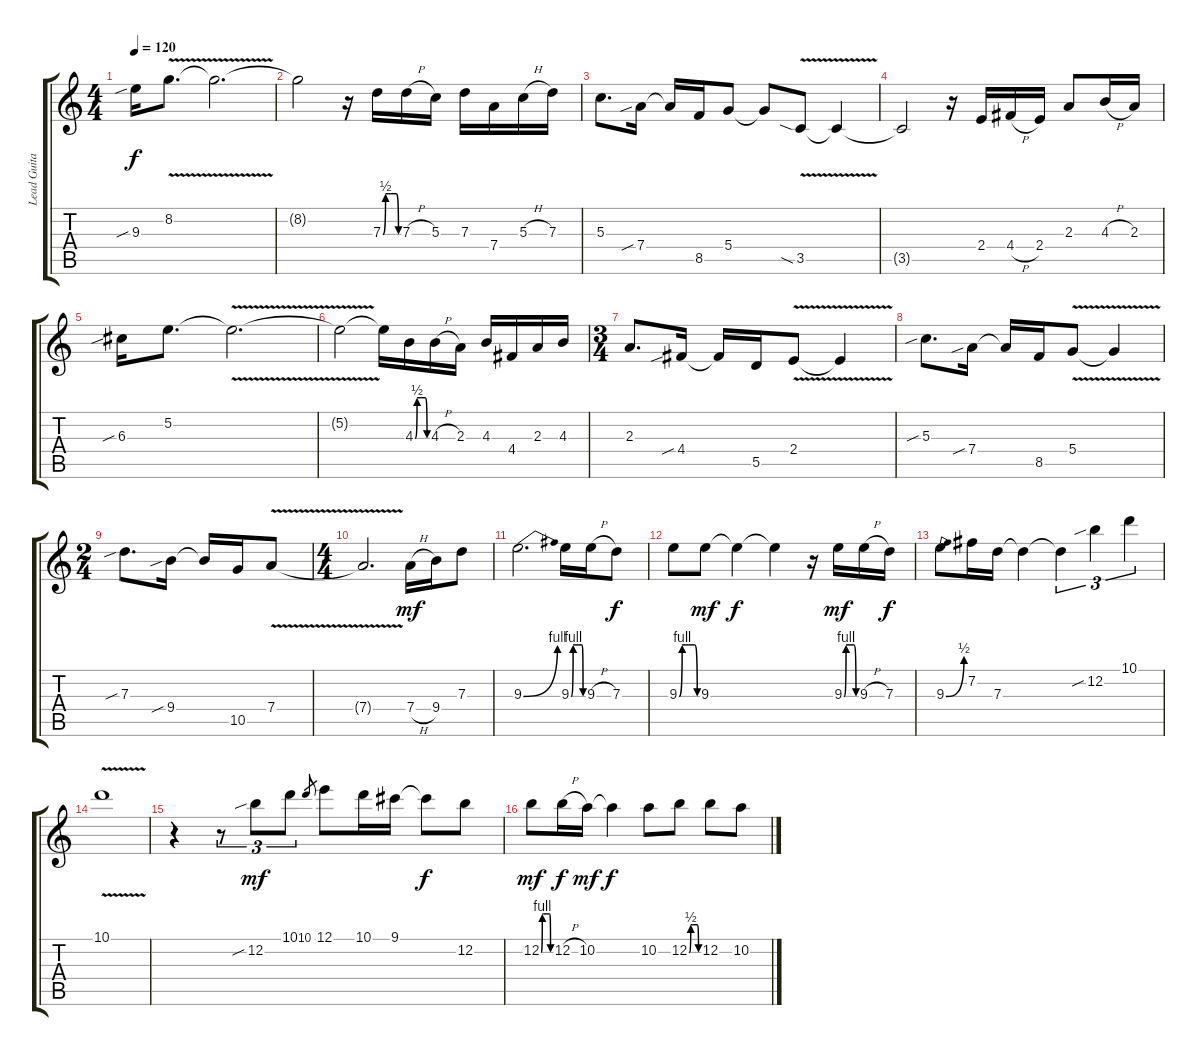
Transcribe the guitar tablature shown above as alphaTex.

\track ("Lead Guitar" "Lead Guita") {instrument overdrivenguitar}
\staff {score tabs}
\tuning (E4 B3 G3 D3 A2 E2) {hide}
\ts (4 4)
\tempo 120
\clef g2
\ks c
9.3{sib}.16{dy f} 8.2{v}.8{d} 8.2{t}.2{d} |
8.2{t}.2 r.16 7.3{be (custom 0 0 10 2 20 2 30 2 51 2 60 0)}.16 7.3{h}.16 5.3.16 7.3.16 7.4.16 5.3{h}.16 7.3.16 |
5.3.8{d} 7.4{sib}.16 7.4{t}.16 8.5.16 5.4.8 5.4{t}.8 3.5{v sia}.8 3.5{t}.4 |
3.5{t}.2 r.16 2.4.16 4.4{h}.16 2.4.16 2.3.8 4.3{h}.16 2.3.16 |
6.3{sib}.16 5.2.8{d} 5.2{v t}.2{d} |
5.2{t}.2 5.2{t}.16 4.3{be (custom 0 0 10 2 20 2 30 2 51 2 60 0)}.16 4.3{h}.16 2.3.16 4.3.16 4.4.16 2.3.16 4.3.16 |
\ts (3 4)
2.3.8{d} 4.4{sib}.16 4.4{t}.16 5.5.16 2.4{v}.8 2.4{t}.4 |
5.3{sib}.8{d} 7.4{sib}.16 7.4{t}.16 8.5.16 5.4{v}.8 5.4{t}.4 |
\ts (2 4)
7.3{sib}.8{d} 9.4{sib}.16 9.4{t}.16 10.5.16 7.4{v}.8 |
\ts (4 4)
7.4{t}.2{d} 7.4{h}.16{dy mf} 9.4.16 7.3.8 |
9.3{be (bend 0 0 60 4)}.2{d} 9.3{be (custom 0 0 10 4 35 4 55 4 60 0)}.16 9.3{h}.16 7.3.8{dy f} |
9.3{be (custom 0 0 10 4 20 4 30 4 52 4 60 0)}.8 9.3.8{dy mf} 9.3{t}.4{dy f} 9.3{t}.4 r.16 9.3{be (custom 0 0 10 4 35 4 50 4 60 0)}.16{dy mf} 9.3{h}.16 7.3.16{dy f} |
9.3{be (bend 0 0 60 2)}.8 7.2.16 7.3.16 7.3{t}.4 7.3{t}.4{tu (3 2)} 12.2{sib}.4{tu (3 2)} 10.1.4{tu (3 2)} |
10.1{v}.1 |
r.4 r.8{tu (3 2) beam split} 12.2{sib}.8{tu (3 2) dy mf beam merge} 10.1.8{tu (3 2)} 10.1.8{gr} 12.1.8 10.1.16 9.1.16 9.1{t}.8{dy f} 12.2.8 |
12.2{be (custom 0 0 7 4 15 4 36 4 50 4 55 4 60 0)}.8{dy mf} 12.2{h}.16{dy f} 10.2.16{dy mf} 10.2{t}.4{dy f} 10.2.8 12.2{be (custom 0 0 10 2 20 2 30 2 51 2 60 0)}.8 12.2.8 10.2.8
